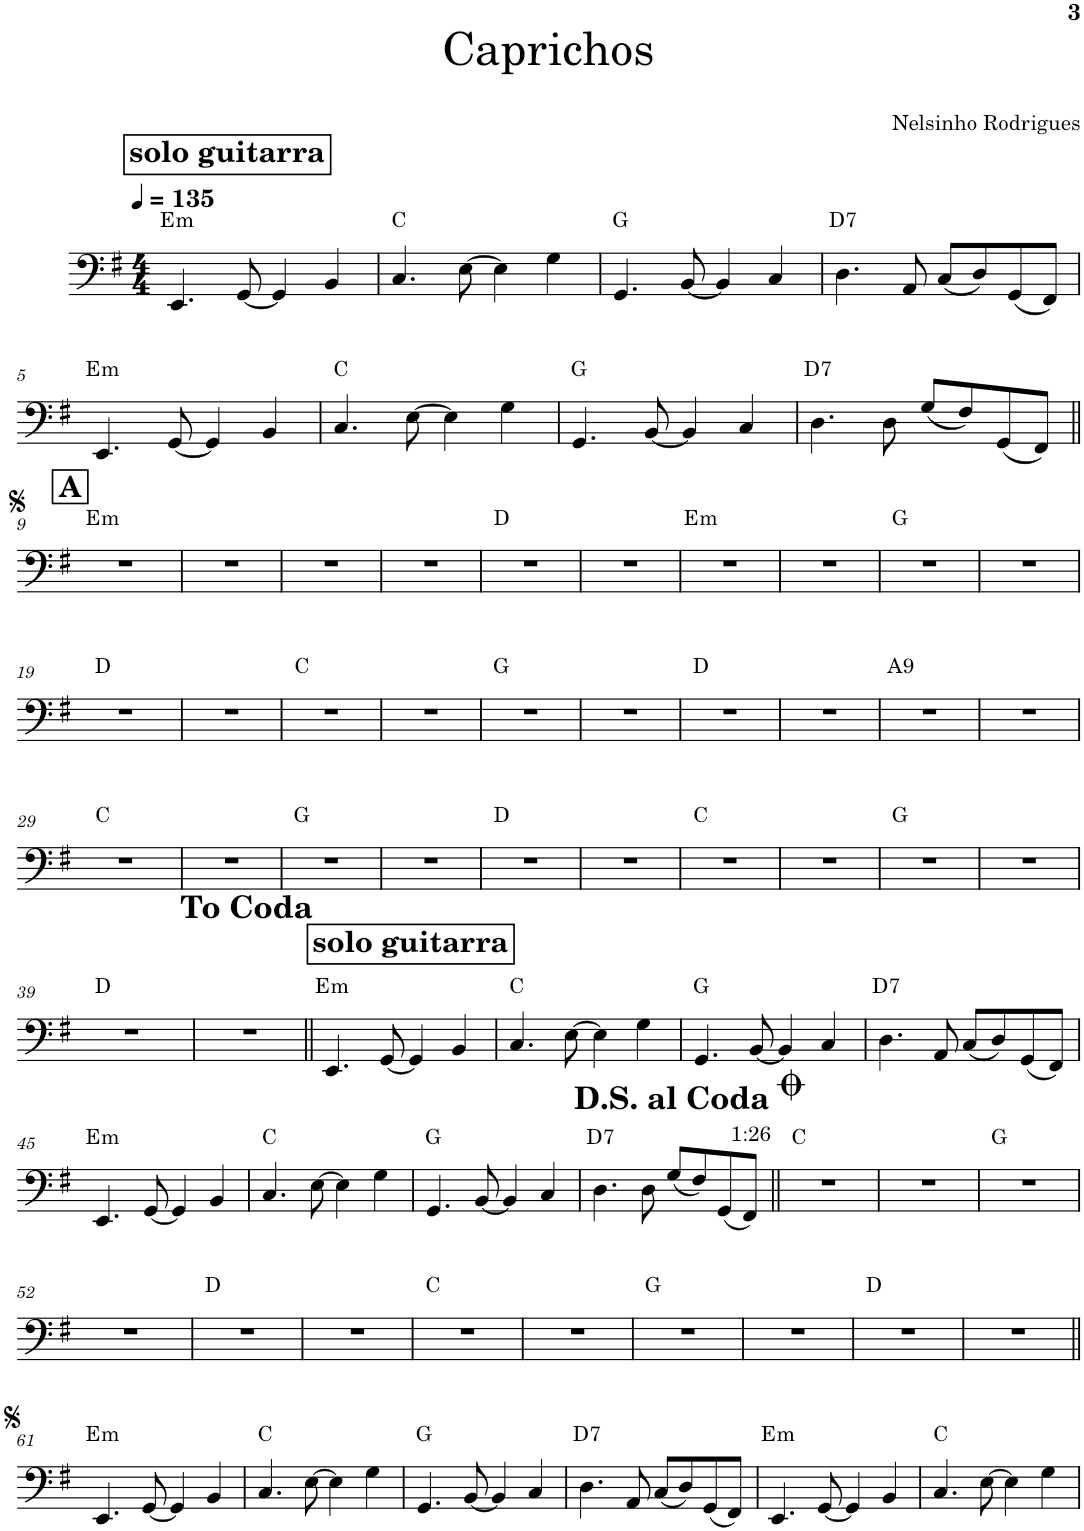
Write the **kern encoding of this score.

**kern	**harte
*part1	*part1
*staff1	*
*I"Electric Bass	*
*I'El. B.	*
!!LO:PB:g=z
*clefF4	*
*Trd7c12	*
*k[f#]	*
*M4/4	*
*MM135	*
!!LO:REH:place=s1:a:B:cj:fs=14:t=solo guitarra
=1	=1
!	!LO:H:kt=m
4.EE/	E:min
[8GG/	.
4GG/]	.
4BB/	.
=2	=2
4.C/	C:maj
[8E\	.
4E\]	.
4G\	.
=3	=3
4.GG/	G:maj
[8BB/	.
4BB/]	.
4C/	.
=4	=4
!	!LO:H:kt=7
4.D\	D:7
8AA/	.
(8C/L	.
8D/)	.
(8GG/	.
8FF#/J)	.
!!LO:LB:g=z
=5	=5
!	!LO:H:kt=m
4.EE/	E:min
[8GG/	.
4GG/]	.
4BB/	.
=6	=6
4.C/	C:maj
[8E\	.
4E\]	.
4G\	.
=7	=7
4.GG/	G:maj
[8BB/	.
4BB/]	.
4C/	.
=8	=8
!	!LO:H:kt=7
4.D\	D:7
8D\	.
(8G/L	.
8F#/)	.
(8GG/	.
8FF#/J)	.
!!LO:LB:g=z
!!LO:REH:place=s1:a:B:cj:fs=14:t=A
=9||	=9||
!	!LO:H:kt=m
1r	E:min
=10	=10
1r	.
=11	=11
1r	.
=12	=12
1r	.
=13	=13
1r	D:maj
=14	=14
1r	.
=15	=15
!	!LO:H:kt=m
1r	E:min
=16	=16
1r	.
=17	=17
1r	G:maj
=18	=18
1r	.
!!LO:LB:g=z
=19	=19
1r	D:maj
=20	=20
1r	.
=21	=21
1r	C:maj
=22	=22
1r	.
=23	=23
1r	G:maj
=24	=24
1r	.
=25	=25
1r	D:maj
=26	=26
1r	.
=27	=27
!	!LO:H:kt=9
1r	A:9
=28	=28
1r	.
!!LO:LB:g=z
=29	=29
1r	C:maj
=30	=30
1r	.
=31	=31
1r	G:maj
=32	=32
1r	.
=33	=33
1r	D:maj
=34	=34
1r	.
=35	=35
1r	C:maj
=36	=36
1r	.
=37	=37
1r	G:maj
=38	=38
1r	.
!!LO:LB:g=z
=39	=39
1r	D:maj
=40	=40
1r	.
!LO:TX:a:t=<b><font size="15"/>To Coda</b>	!
!!LO:REH:place=s1:a:B:cj:fs=14:t=solo guitarra
=41||	=41||
!	!LO:H:kt=m
4.EE/	E:min
[8GG/	.
4GG/]	.
4BB/	.
=42	=42
4.C/	C:maj
[8E\	.
4E\]	.
4G\	.
=43	=43
4.GG/	G:maj
[8BB/	.
4BB/]	.
4C/	.
=44	=44
!	!LO:H:kt=7
4.D\	D:7
8AA/	.
(8C/L	.
8D/)	.
(8GG/	.
8FF#/J)	.
!!LO:LB:g=z
=45	=45
!	!LO:H:kt=m
4.EE/	E:min
[8GG/	.
4GG/]	.
4BB/	.
=46	=46
4.C/	C:maj
[8E\	.
4E\]	.
4G\	.
=47	=47
4.GG/	G:maj
[8BB/	.
4BB/]	.
4C/	.
=48	=48
4.D\	D:7
8D\	.
(8G/L	.
8F#/)	.
(8GG/	.
!LO:TX:a:t=1&colon;26	!
8FF#/J)	.
!LO:TX:a:t=<b><font size="15"/>D.S. al Coda</b>	!LO:H:kt=7
=49||	=49||
1r	C:maj
=50	=50
1r	.
=51	=51
1r	G:maj
!!LO:LB:g=z
=52	=52
1r	.
=53	=53
1r	D:maj
=54	=54
1r	.
=55	=55
1r	C:maj
=56	=56
1r	.
=57	=57
1r	G:maj
=58	=58
1r	.
=59	=59
1r	D:maj
=60	=60
1r	.
!!LO:LB:g=z
=61||	=61||
!	!LO:H:kt=m
4.EE/	E:min
[8GG/	.
4GG/]	.
4BB/	.
=62	=62
4.C/	C:maj
[8E\	.
4E\]	.
4G\	.
=63	=63
4.GG/	G:maj
[8BB/	.
4BB/]	.
4C/	.
=64	=64
!	!LO:H:kt=7
4.D\	D:7
8AA/	.
(8C/L	.
8D/)	.
(8GG/	.
8FF#/J)	.
=65	=65
!	!LO:H:kt=m
4.EE/	E:min
[8GG/	.
4GG/]	.
4BB/	.
=66	=66
4.C/	C:maj
[8E\	.
4E\]	.
4G\	.
=	=
*-	*-
